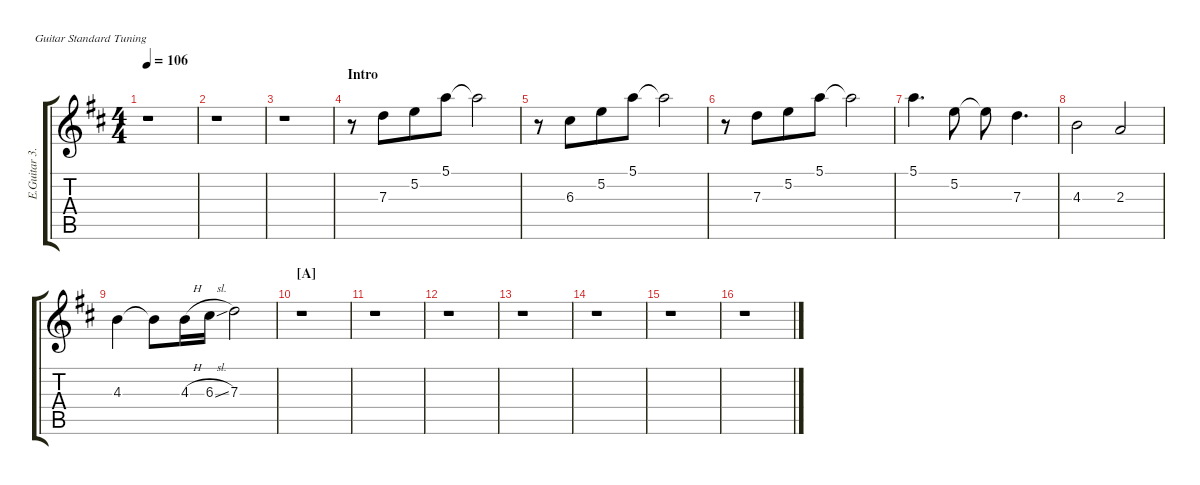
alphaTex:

\defaultSystemsLayout 4
\hideDynamics
\track ("E.Guitar 3." "E.Guitar 3.") {defaultSystemsLayout 4 instrument overdrivenguitar}
\staff {score tabs}
\tuning (E4 B3 G3 D3 A2 E2)
\ts (4 4)
\tempo 106
\clef g2
\ks d
r.1{dy mf instrument overdrivenguitar} |
r.1 |
r.1 |
\section ("" "Intro")
r.8 7.3{acc forcenatural}.8{beam merge} 5.2{acc forcenatural}.8 5.1{acc forcenatural}.8 5.1{t acc forcenatural}.2 |
r.8 6.3{acc #}.8{beam merge} 5.2{acc forcenatural}.8 5.1{acc forcenatural}.8 5.1{t acc forcenatural}.2 |
r.8 7.3{acc forcenatural}.8{beam merge} 5.2{acc forcenatural}.8 5.1{acc forcenatural}.8 5.1{t acc forcenatural}.2 |
5.1{acc forcenatural}.4{d} 5.2{acc forcenatural}.8 5.2{t acc forcenatural}.8 7.3{acc forcenatural}.4{d} |
4.3{acc forcenatural}.2 2.3{acc forcenatural}.2 |
4.3{acc forcenatural}.4 4.3{t acc forcenatural}.8 4.3{h acc forcenatural}.16 6.3{sl acc #}.16 7.3{acc forcenatural}.2 |
\section ("A" "")
r.1 |
r.1 |
r.1 |
r.1 |
r.1 |
r.1 |
r.1
